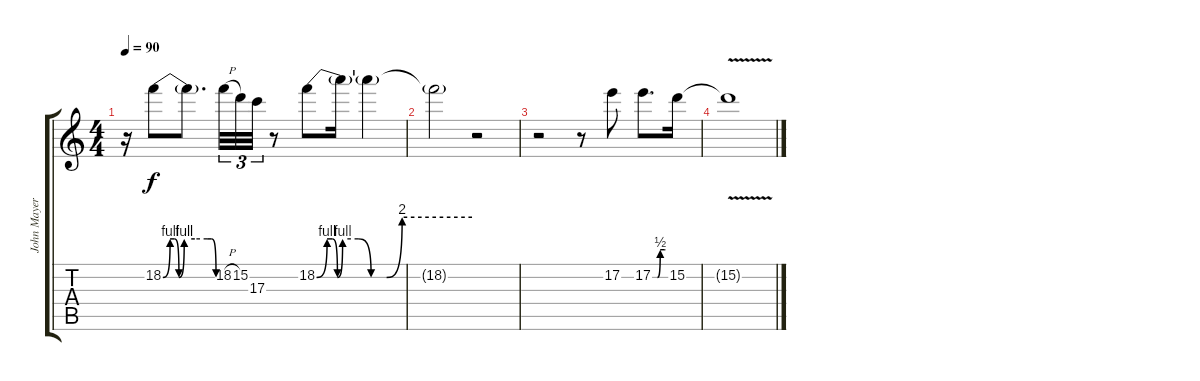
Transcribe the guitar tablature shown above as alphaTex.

\track ("John Mayer" "John Mayer") {instrument electricguitarjazz}
\staff {score tabs}
\tuning (E4 B3 G3 D3 A2 E2) {hide}
\ts (4 4)
\tempo 90
\clef g2
\ks c
r.16{dy f} 18.2{be (custom 0 0 8 4 13 4 18 0 24 4 36 4 50 4 55 4 60 0)}.8 18.2{t}.8{d} 18.2{h}.32{tu (3 2)} 15.2.32{tu (3 2)} 17.3.32{tu (3 2)} r.8 18.2{be (custom 0 0 4 4 6 4 8 0 10 4 16 4 21 0 27 0 33 8 60 8)}.8 18.2{t}.16 18.2{t}.4 |
18.2{t}.2 r.2 |
r.2 r.8 17.2.8 17.2{be (custom 0 0 12 0 23 0 36 2 56 2 60 2)}.8{d} 15.2.16 |
15.2{v t}.1
